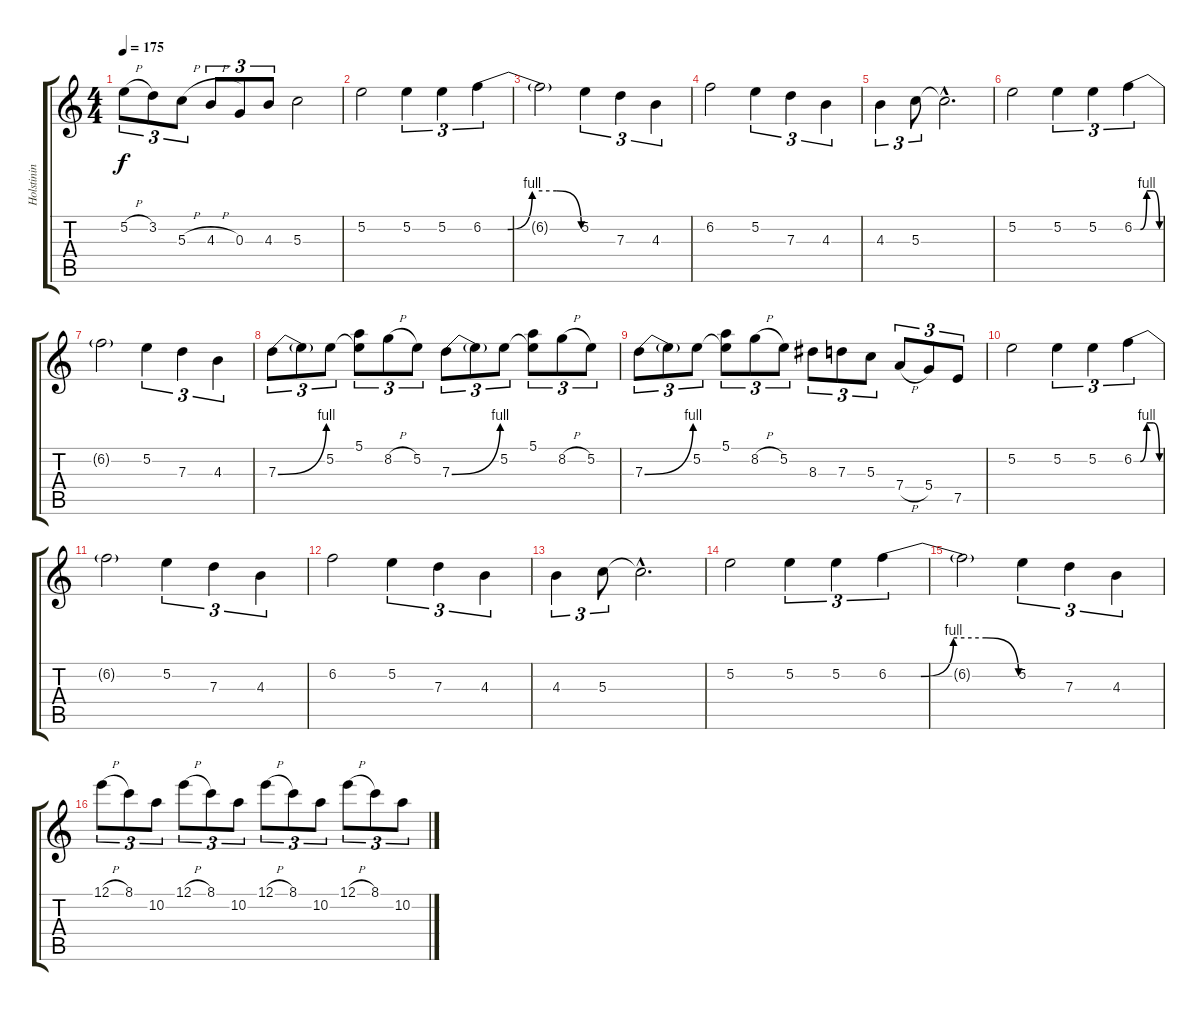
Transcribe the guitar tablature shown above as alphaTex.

\track ("Holstinin" "Holstinin") {instrument distortionguitar}
\staff {score tabs}
\tuning (E4 B3 G3 D3 A2 E2) {hide}
\ts (4 4)
\tempo 175
\clef g2
\ks c
5.2{h}.8{tu (3 2) dy f} 3.2.8{tu (3 2)} 5.3{h}.8{tu (3 2)} 4.3{h}.8{tu (3 2)} 0.3.8{tu (3 2)} 4.3.8{tu (3 2)} 5.3.2 |
5.2.2 5.2.4{tu (3 2)} 5.2.4{tu (3 2)} 6.2{be (custom 0 0 15 0 30 4 45 4 60 0)}.4{tu (3 2)} |
6.2{t}.2 5.2.4{tu (3 2)} 7.3.4{tu (3 2)} 4.3.4{tu (3 2)} |
6.2.2 5.2.4{tu (3 2)} 7.3.4{tu (3 2)} 4.3.4{tu (3 2)} |
4.3.4{tu (3 2)} 5.3.8{tu (3 2)} 5.3{hac t}.2{d} |
5.2.2 5.2.4{tu (3 2)} 5.2.4{tu (3 2)} 6.2{be (custom 0 0 15 0 30 4 45 4 60 0)}.4{tu (3 2)} |
6.2{t}.2 5.2.4{tu (3 2)} 7.3.4{tu (3 2)} 4.3.4{tu (3 2)} |
7.3{be (bend 0 0 60 4)}.8{tu (3 2)} 7.3{t}.8{tu (3 2)} 5.2.8{tu (3 2)} (5.1 5.2{t}).8{tu (3 2)} 8.2{h}.8{tu (3 2)} 5.2.8{tu (3 2)} 7.3{be (bend 0 0 60 4)}.8{tu (3 2)} 7.3{t}.8{tu (3 2)} 5.2.8{tu (3 2)} (5.1 5.2{t}).8{tu (3 2)} 8.2{h}.8{tu (3 2)} 5.2.8{tu (3 2)} |
7.3{be (bend 0 0 60 4)}.8{tu (3 2)} 7.3{t}.8{tu (3 2)} 5.2.8{tu (3 2)} (5.1 5.2{t}).8{tu (3 2)} 8.2{h}.8{tu (3 2)} 5.2.8{tu (3 2)} 8.3.8{tu (3 2)} 7.3.8{tu (3 2)} 5.3.8{tu (3 2)} 7.4{h}.8{tu (3 2)} 5.4.8{tu (3 2)} 7.5.8{tu (3 2)} |
5.2.2 5.2.4{tu (3 2)} 5.2.4{tu (3 2)} 6.2{be (custom 0 0 15 0 30 4 45 4 60 0)}.4{tu (3 2)} |
6.2{t}.2 5.2.4{tu (3 2)} 7.3.4{tu (3 2)} 4.3.4{tu (3 2)} |
6.2.2 5.2.4{tu (3 2)} 7.3.4{tu (3 2)} 4.3.4{tu (3 2)} |
4.3.4{tu (3 2)} 5.3.8{tu (3 2)} 5.3{hac t}.2{d} |
5.2.2 5.2.4{tu (3 2)} 5.2.4{tu (3 2)} 6.2{be (custom 0 0 15 0 30 4 45 4 60 0)}.4{tu (3 2)} |
6.2{t}.2 5.2.4{tu (3 2)} 7.3.4{tu (3 2)} 4.3.4{tu (3 2)} |
12.1{h}.8{tu (3 2)} 8.1.8{tu (3 2)} 10.2.8{tu (3 2)} 12.1{h}.8{tu (3 2)} 8.1.8{tu (3 2)} 10.2.8{tu (3 2)} 12.1{h}.8{tu (3 2)} 8.1.8{tu (3 2)} 10.2.8{tu (3 2)} 12.1{h}.8{tu (3 2)} 8.1.8{tu (3 2)} 10.2.8{tu (3 2)}
